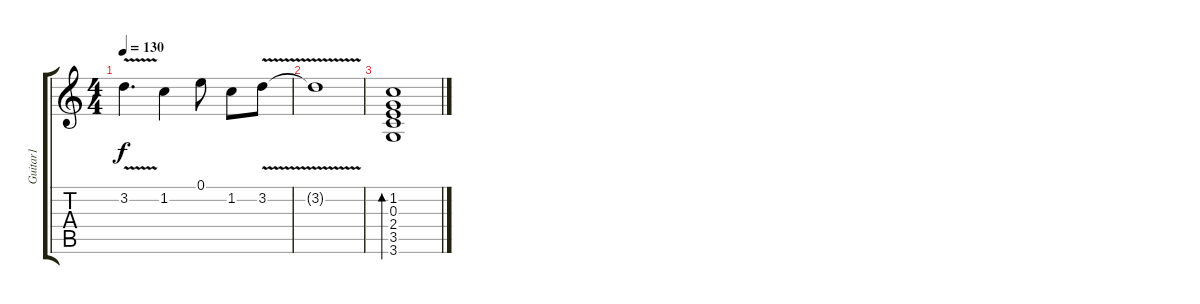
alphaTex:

\track ("Guitar1" "Guitar1") {instrument overdrivenguitar}
\staff {score tabs}
\tuning (E4 B3 G3 D3 A2 E2) {hide}
\ts (4 4)
\tempo 130
\clef g2
\ks c
3.2{v}.4{d dy f} 1.2.4 0.1.8 1.2.8 3.2{v}.8 |
3.2{t}.1 |
(1.2 0.3 2.4 3.5 3.6).1{bd 480}
